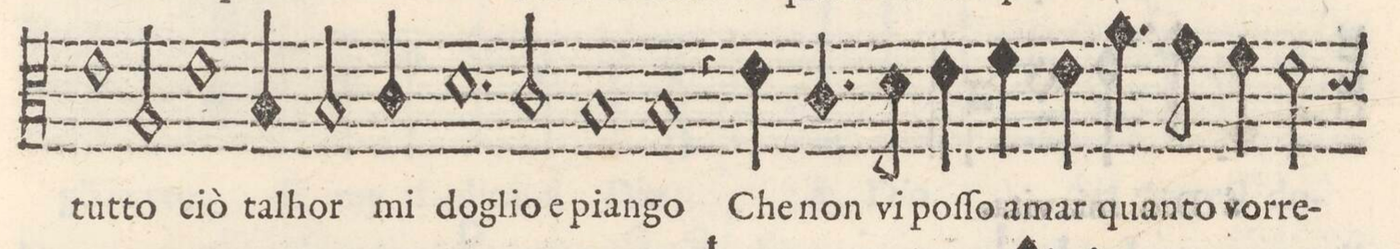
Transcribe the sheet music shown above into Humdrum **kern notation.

**kern	**text
*I"SESTO	*
*clefC3	*
*k[]	*
*M2/1	*
1e	tut-
2A/	-to
=17-	=17-
1e	ciò
4B/	tal-
2B/	-hor
4c/	mi
=18-	=18-
1.d	do-
2c/	glio e
=19-	=19-
1B	pian-
1B	-go
=20-	=20-
4r	.
4e\	Che
4.c/	non
8d\	vi
4e\	poſ-
4f\	ſo a-
4e\	-mar
4.a\	quan-
=21-	=21-
8g\	-to
4f\	vor-
2e\	-re-
*-	*-
